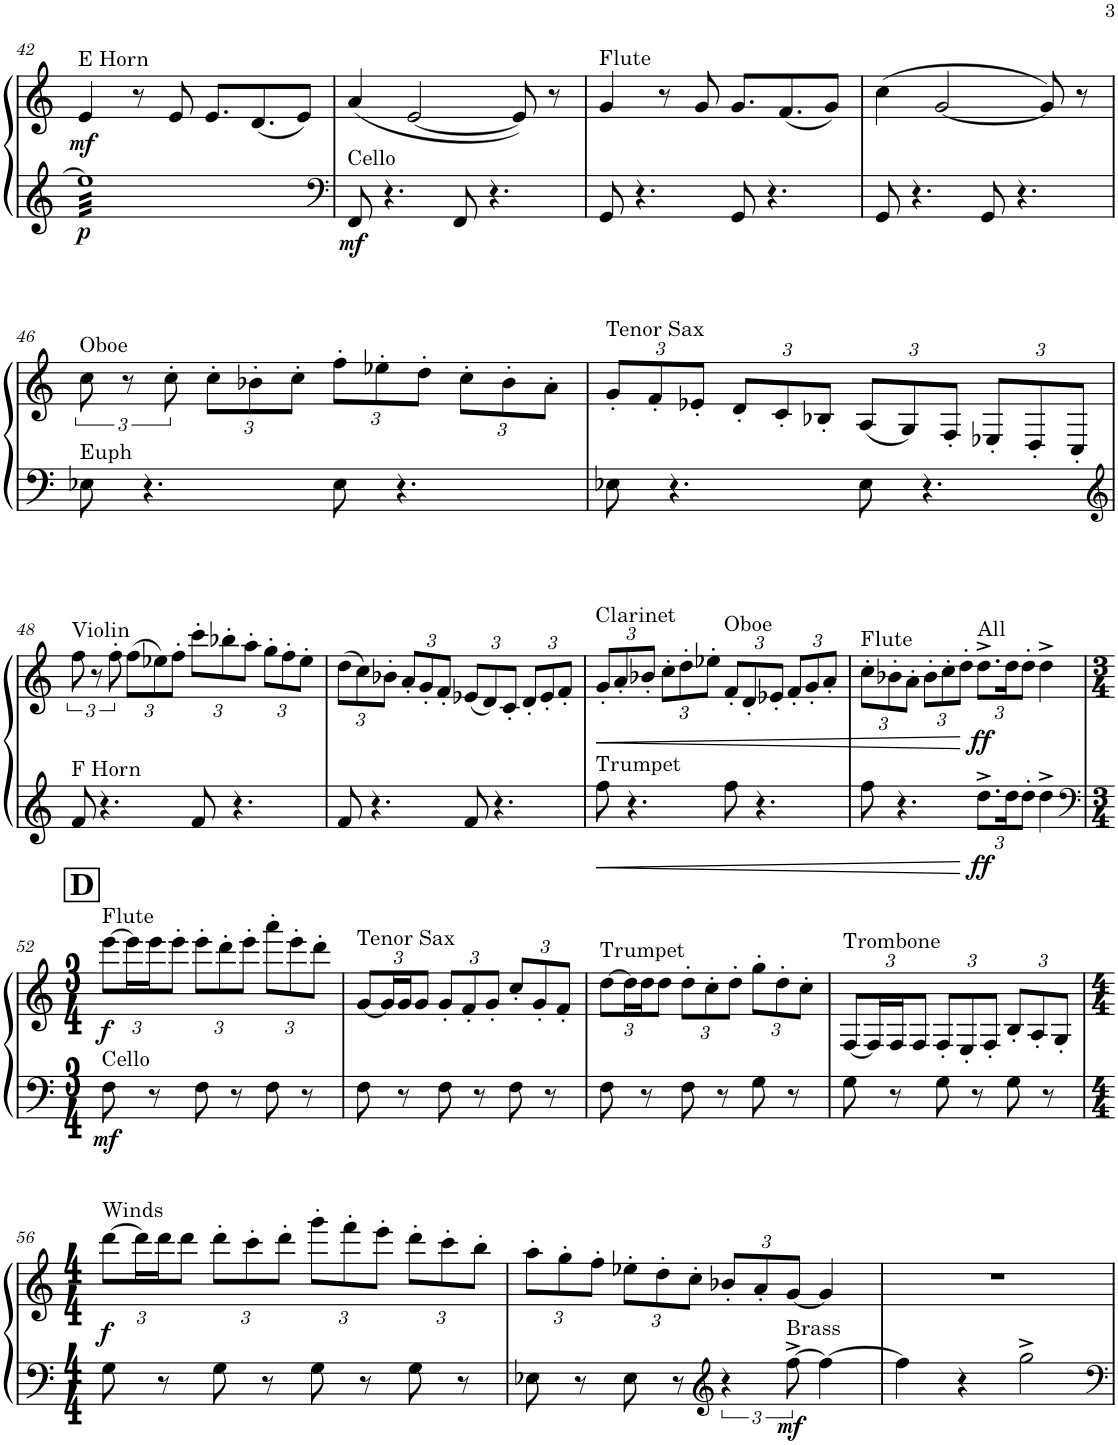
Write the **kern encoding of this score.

**kern	**kern	**dynam
*part1	*part1	*part1
*staff2	*staff1	*staff1/2
*I"Conductor	*	*
*I'Cond.	*	*
!!LO:PB:g=z
*clefG2	*clefG2	*
*k[]	*k[]	*
*M4/4	*M4/4	*
=42	=42	=42
!	!LO:TX:a:t=E Horn	!
!	!	!LO:DY:b=2
!	!	!LO:DY:n=1:b
*tremolo	*	*
32ee]LLL	4e/	p mf
32ee	.	.
32ee	.	.
32ee	.	.
32ee	.	.
32ee	.	.
32ee	.	.
32ee	.	.
32ee	8r	.
32ee	.	.
32ee	.	.
32ee	.	.
32ee	8e/	.
32ee	.	.
32ee	.	.
32ee	.	.
32ee	8.e/L	.
32ee	.	.
32ee	.	.
32ee	.	.
32ee	.	.
32ee	.	.
32ee	(8.d/	.
32ee	.	.
32ee	.	.
32ee	.	.
32ee	.	.
32ee	.	.
32ee	8e/J)	.
32ee	.	.
32ee	.	.
32eeJJJ	.	.
*Xtremolo	*	*
=43	=43	=43
*clefF4	*	*
!LO:TX:a:t=Cello	!	!
!	!	!LO:DY:b=2
8FF/	(4a/	mf
4.r	.	.
.	[2e/	.
8FF/	.	.
4.r	.	.
.	8e/])	.
.	8r	.
=44	=44	=44
!	!LO:TX:a:t=Flute	!
8GG/	4g/	.
4.r	.	.
.	8r	.
.	8g/	.
8GG/	8.g/L	.
4.r	.	.
.	(8.f/	.
.	8g/J)	.
=45	=45	=45
8GG/	(4cc\	.
4.r	.	.
.	[2g/	.
8GG/	.	.
4.r	.	.
.	8g/])	.
.	8r	.
!!LO:LB:g=z
=46	=46	=46
!	!LO:TX:a:t=Oboe	!
!LO:TX:a:t=Euph	!	!
8E-X\	12cc\	.
.	12r	.
4.r	.	.
.	12cc'\	.
*	*Xbrackettup	*
.	12cc'\L	.
.	12b-X'\	.
.	12cc'\J	.
8E-\	12ff'\L	.
.	12ee-X'\	.
4.r	.	.
.	12dd'\J	.
.	12cc'\L	.
.	12b-'\	.
.	12a'\J	.
=47	=47	=47
!	!LO:TX:a:t=Tenor Sax	!
8E-X\	12g'/L	.
.	12f'/	.
4.r	.	.
.	12e-X'/J	.
.	12d'/L	.
.	12c'/	.
.	12B-X'/J	.
8E-\	(12A/L	.
.	12G/)	.
4.r	.	.
.	12F'/J	.
.	12E-X'/L	.
.	12D'/	.
.	12C'/J	.
!!LO:LB:g=z
=48	=48	=48
*clefG2	*	*
*	*brackettup	*
!	!LO:TX:a:t=Violin	!
!LO:TX:a:t=F Horn	!	!
8f/	12ff\	.
.	12r	.
4.r	.	.
.	12ff'\	.
*	*Xbrackettup	*
.	(12ff\L	.
.	12ee-X\)	.
.	12ff'\J	.
8f/	12ccc'\L	.
.	12bb-X'\	.
4.r	.	.
.	12aa'\J	.
.	12gg'\L	.
.	12ff'\	.
.	12ee-'\J	.
=49	=49	=49
8f/	(12dd\L	.
.	12cc\)	.
4.r	.	.
.	12b-X'\J	.
.	12a'/L	.
.	12g'/	.
.	12f'/J	.
8f/	(12e-X/L	.
.	12d/)	.
4.r	.	.
.	12c'/J	.
.	12d'/L	.
.	12e-'/	.
.	12f'/J	.
=50	=50	=50
!	!LO:TX:a:t=Clarinet	!
!LO:TX:a:t=Trumpet	!	!
!	!	!LO:HP:b
8ff\	12g'/L	<
.	12a'/	.
4.r	.	.
.	12b-X'/J	.
.	12cc'\L	.
.	12dd'\	.
.	12ee-X'\J	.
!	!LO:TX:a:t=Oboe	!
8ff\	12f'/L	.
.	12d'/	.
4.r	.	.
.	12e-X'/J	.
.	12f'/L	.
.	12g'/	.
.	12a'/J	.
=51	=51	=51
!	!LO:TX:a:t=Flute	!
8ff\	12cc'\L	.
.	12b-X'\	.
4.r	.	.
.	12a'\J	.
.	12b-'\L	.
.	12cc'\	.
.	12dd'\J	.
*Xbrackettup	*	*
!	!LO:TX:a:t=All	!
!	!	!LO:DY:n=1:b=2
!	!	!LO:DY:n=2:b
12.dd^\L	12.dd^\L	[ ff ff
24dd\K	24dd\K	.
12dd'\J	12dd'\J	.
4dd^\	4dd^\	.
!!LO:LB:g=z
!!LO:REH:place=s1:a:B:cj:fs=14:t=D
=52	=52	=52
*clefF4	*	*
*M3/4	*M3/4	*
!	!LO:TX:a:t=Flute	!
!LO:TX:a:t=Cello	!	!
!	!	!LO:DY:b=2
!	!	!LO:DY:n=1:b
8F\	[12eee\L	mf f
.	24eee\L]	.
8r	24eee\J	.
.	12eee'\J	.
8F\	12eee'\L	.
.	12ddd'\	.
8r	.	.
.	12eee'\J	.
8F\	12aaa'\L	.
.	12eee'\	.
8r	.	.
.	12ddd'\J	.
=53	=53	=53
!	!LO:TX:a:t=Tenor Sax	!
8F\	[12g/L	.
.	24g/L]	.
8r	24g/J	.
.	12g/J	.
8F\	12g'/L	.
.	12f'/	.
8r	.	.
.	12g'/J	.
8F\	12cc'/L	.
.	12g'/	.
8r	.	.
.	12f'/J	.
=54	=54	=54
!	!LO:TX:a:t=Trumpet	!
8F\	[12dd\L	.
.	24dd\L]	.
8r	24dd\J	.
.	12dd\J	.
8F\	12dd'\L	.
.	12cc'\	.
8r	.	.
.	12dd'\J	.
8G\	12gg'\L	.
.	12dd'\	.
8r	.	.
.	12cc'\J	.
=55	=55	=55
!	!LO:TX:a:t=Trombone	!
8G\	[12F/L	.
.	24F/L]	.
8r	24F/J	.
.	12F/J	.
8G\	12F'/L	.
.	12E'/	.
8r	.	.
.	12F'/J	.
8G\	12B'/L	.
.	12A'/	.
8r	.	.
.	12G'/J	.
!!LO:LB:g=z
=56	=56	=56
*M4/4	*M4/4	*
!	!LO:TX:a:t=Winds	!
!	!	!LO:DY:b
8G\	[12ddd\L	f
.	24ddd\L]	.
8r	24ddd\J	.
.	12ddd\J	.
8G\	12ddd'\L	.
.	12ccc'\	.
8r	.	.
.	12ddd'\J	.
8G\	12ggg'\L	.
.	12fff'\	.
8r	.	.
.	12eee'\J	.
8G\	12ddd'\L	.
.	12ccc'\	.
8r	.	.
.	12bb'\J	.
=57	=57	=57
8E-X\	12aa'\L	.
.	12gg'\	.
8r	.	.
.	12ff'\J	.
8E-\	12ee-X'\L	.
.	12dd'\	.
8r	.	.
.	12cc'\J	.
*clefG2	*	*
*brackettup	*	*
6r	12b-X'/L	.
.	12a'/	.
!LO:TX:a:t=Brass	!	!
!	!	!LO:DY:b=2
[12ff^\	[12g/J	mf
4ff\_	4g/]	.
=58	=58	=58
4ff\]	1r	.
4r	.	.
2gg^\	.	.
=	=	=
*-	*-	*-
